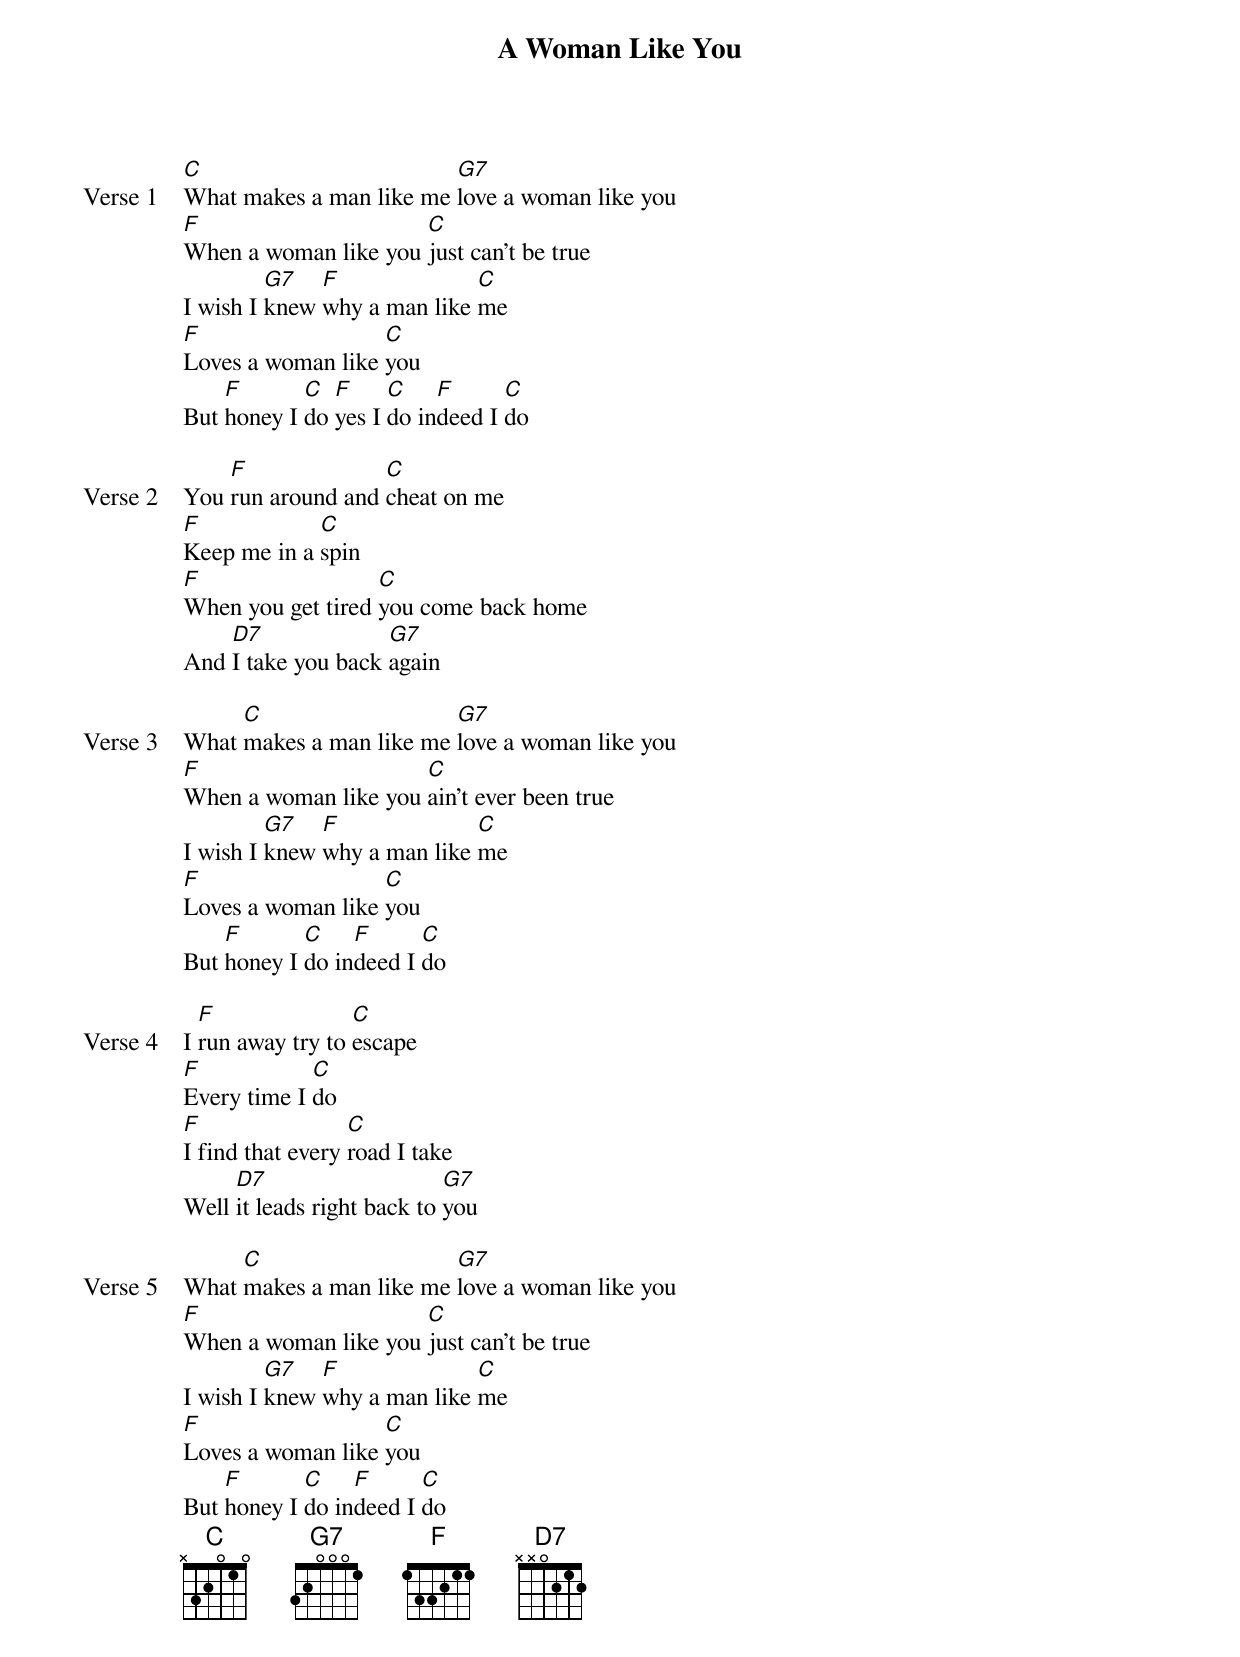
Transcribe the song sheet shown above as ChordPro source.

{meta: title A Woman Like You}
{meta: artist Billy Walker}
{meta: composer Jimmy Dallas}

{start_of_verse: Verse 1}
[C]What makes a man like me [G7]love a woman like you
[F]When a woman like you [C]just can't be true
I wish I [G7]knew [F]why a man like [C]me
[F]Loves a woman like [C]you
But [F]honey I [C]do [F]yes I [C]do in[F]deed I [C]do
{end_of_verse}

{start_of_verse: Verse 2}
You [F]run around and [C]cheat on me
[F]Keep me in a [C]spin
[F]When you get tired [C]you come back home
And [D7]I take you back [G7]again
{end_of_verse}

{start_of_verse: Verse 3}
What [C]makes a man like me [G7]love a woman like you
[F]When a woman like you [C]ain't ever been true
I wish I [G7]knew [F]why a man like [C]me
[F]Loves a woman like [C]you
But [F]honey I [C]do in[F]deed I [C]do
{end_of_verse}

{start_of_verse: Verse 4}
I [F]run away try to [C]escape
[F]Every time I [C]do
[F]I find that every [C]road I take
Well [D7]it leads right back to [G7]you
{end_of_verse}

{start_of_verse: Verse 5}
What [C]makes a man like me [G7]love a woman like you
[F]When a woman like you [C]just can't be true
I wish I [G7]knew [F]why a man like [C]me
[F]Loves a woman like [C]you
But [F]honey I [C]do in[F]deed I [C]do
{end_of_verse}
